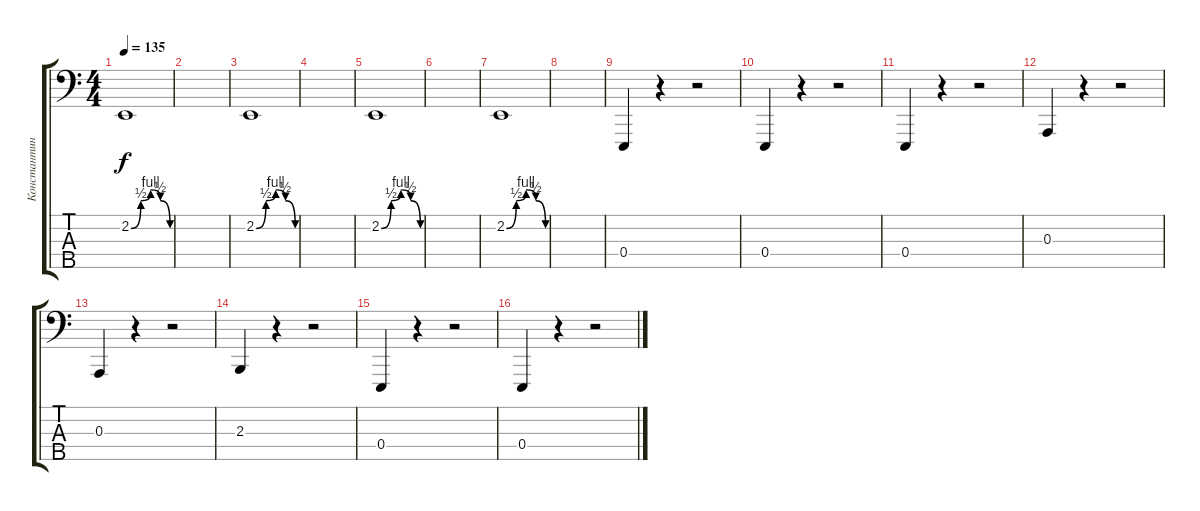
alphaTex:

\track ("Константин Бекрев (программирование)" "Константин") {instrument lead2sawtooth}
\staff {score tabs}
\tuning (G2 D2 A1 E1 B0) {hide}
\ts (4 4)
\tempo 135
\clef f4
\ks c
2.2{be (custom 0 0 15 2 30 4 45 2 60 0)}.1{dy f} |
|
2.2{be (custom 0 0 15 2 30 4 45 2 60 0)}.1 |
|
2.2{be (custom 0 0 15 2 30 4 45 2 60 0)}.1 |
|
2.2{be (custom 0 0 15 2 30 4 45 2 60 0)}.1 |
|
0.4.4{instrument lead2sawtooth} r.4 r.2 |
0.4.4{instrument lead2sawtooth} r.4 r.2 |
0.4.4{instrument lead2sawtooth} r.4 r.2 |
0.3.4{instrument lead2sawtooth} r.4 r.2 |
0.3.4{instrument lead2sawtooth} r.4 r.2 |
2.3.4{instrument lead2sawtooth} r.4 r.2 |
0.4.4{instrument lead2sawtooth} r.4 r.2 |
0.4.4{instrument lead2sawtooth} r.4 r.2
